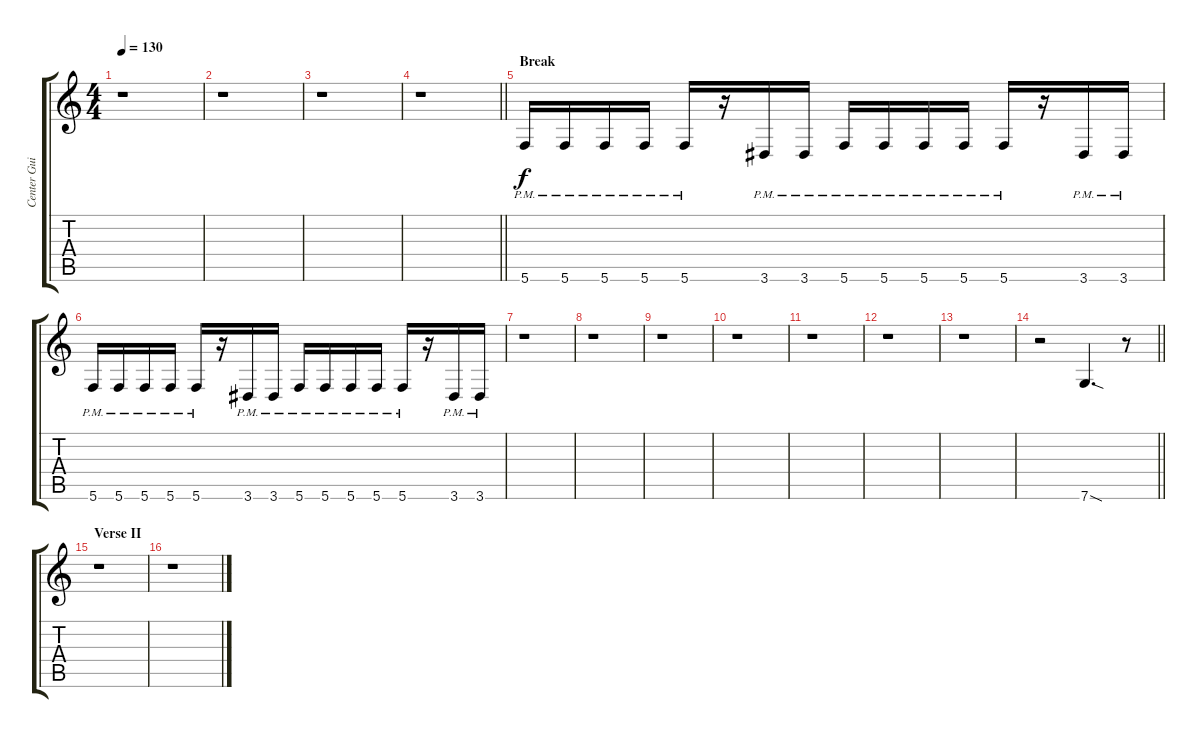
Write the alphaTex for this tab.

\track ("Center Guitar" "Center Gui") {instrument distortionguitar}
\staff {score tabs}
\tuning (C4 G3 Eb3 Bb2 F2 C2) {hide}
\ts (4 4)
\tempo 130
\clef g2
\ks c
r.1{dy f} |
r.1 |
r.1 |
\barLineRight lightlight
r.1 |
\section ("" "Break")
5.6{pm}.16 5.6{pm}.16 5.6{pm}.16 5.6{pm}.16 5.6{pm}.16 r.16 3.6{pm}.16 3.6{pm}.16 5.6{pm}.16 5.6{pm}.16 5.6{pm}.16 5.6{pm}.16 5.6{pm}.16 r.16 3.6{pm}.16 3.6{pm}.16 |
5.6{pm}.16 5.6{pm}.16 5.6{pm}.16 5.6{pm}.16 5.6{pm}.16 r.16 3.6{pm}.16 3.6{pm}.16 5.6{pm}.16 5.6{pm}.16 5.6{pm}.16 5.6{pm}.16 5.6{pm}.16 r.16 3.6{pm}.16 3.6{pm}.16 |
r.1 |
r.1 |
r.1 |
r.1 |
r.1 |
r.1 |
r.1 |
\barLineRight lightlight
r.2 7.6{sod}.4{d} r.8 |
\section ("" "Verse II")
r.1 |
r.1
